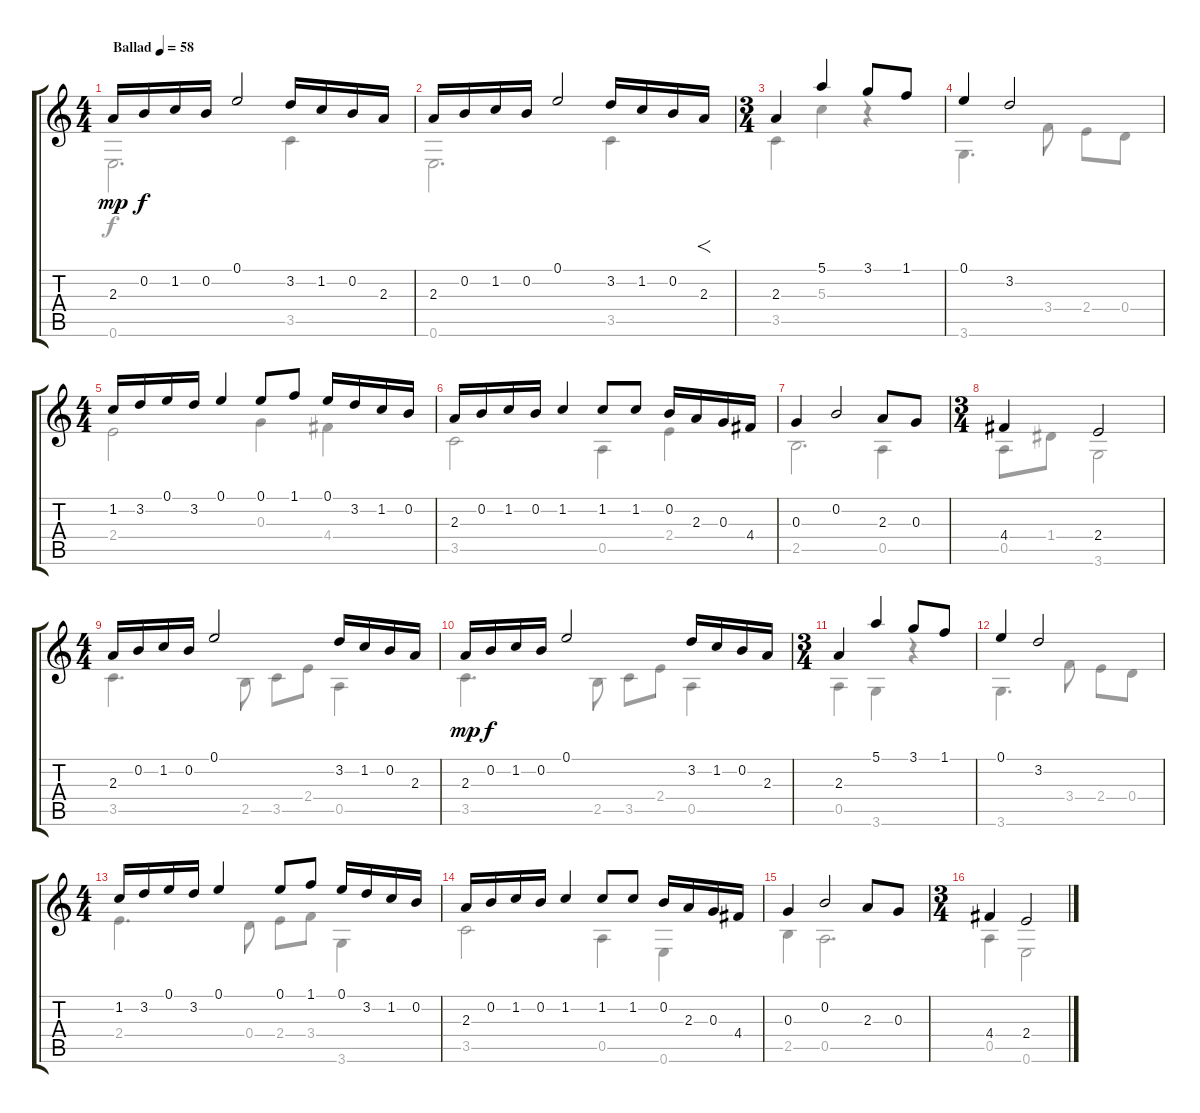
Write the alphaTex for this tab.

\track "" {instrument acousticguitarnylon}
\staff {score tabs}
\tuning (E4 B3 G3 D3 A2 E2) {hide}
\voice
\ts (4 4)
\tempo (58 "Ballad")
\clef g2
\ks c
2.3.16{dy mp instrument acousticguitarnylon beam Up} 0.2.16{dy f beam Up} 1.2.16{beam Up} 0.2.16{beam Up} 0.1.2{beam Up} 3.2.16{beam Up} 1.2.16{beam Up} 0.2.16{beam Up} 2.3.16{beam Up} |
2.3.16{beam Up} 0.2.16{beam Up} 1.2.16{beam Up} 0.2.16{beam Up} 0.1.2{beam Up} 3.2.16{beam Up} 1.2.16{beam Up} 0.2.16{beam Up} 2.3.16{f beam Up} |
\ts (3 4)
2.3.4{beam Up} 5.1.4{beam Up} 3.1.8{beam Up} 1.1.8{beam Up} |
0.1.4{beam Up} 3.2.2{beam Up} |
\ts (4 4)
1.2.16{beam Up} 3.2.16{beam Up} 0.1.16{beam Up} 3.2.16{beam Up} 0.1.4{beam Up} 0.1.8{beam Up} 1.1.8{beam Up beam split} 0.1.16{beam Up} 3.2.16{beam Up} 1.2.16{beam Up} 0.2.16{beam Up} |
2.3.16{beam Up} 0.2.16{beam Up} 1.2.16{beam Up} 0.2.16{beam Up} 1.2.4{beam Up} 1.2.8{beam Up} 1.2.8{beam Up beam split} 0.2.16{beam Up} 2.3.16{beam Up} 0.3.16{beam Up} 4.4.16{beam Up} |
0.3.4 0.2.2{beam Up} 2.3.8 0.3.8 |
\ts (3 4)
4.4.4{beam Up} 2.4.2{beam Up} |
\ts (4 4)
2.3.16{beam Up} 0.2.16{beam Up} 1.2.16{beam Up} 0.2.16{beam Up} 0.1.2{beam Up} 3.2.16{beam Up} 1.2.16{beam Up} 0.2.16{beam Up} 2.3.16{beam Up} |
2.3.16{dy mp beam Up} 0.2.16{dy f beam Up} 1.2.16{beam Up} 0.2.16{beam Up} 0.1.2{beam Up} 3.2.16{beam Up} 1.2.16{beam Up} 0.2.16{beam Up} 2.3.16{beam Up} |
\ts (3 4)
2.3.4{beam Up} 5.1.4{beam Up} 3.1.8{beam Up} 1.1.8{beam Up} |
0.1.4{beam Up} 3.2.2{beam Up} |
\ts (4 4)
1.2.16{beam Up} 3.2.16{beam Up} 0.1.16{beam Up} 3.2.16{beam Up} 0.1.4{beam Up} 0.1.8{beam Up} 1.1.8{beam Up beam split} 0.1.16{beam Up} 3.2.16{beam Up} 1.2.16{beam Up} 0.2.16{beam Up} |
2.3.16{beam Up} 0.2.16{beam Up} 1.2.16{beam Up} 0.2.16{beam Up} 1.2.4{beam Up} 1.2.8{beam Up} 1.2.8{beam Up beam split} 0.2.16{beam Up} 2.3.16{beam Up} 0.3.16{beam Up} 4.4.16{beam Up} |
0.3.4{beam Up} 0.2.2{beam Up} 2.3.8{beam Up} 0.3.8{beam Up} |
\ts (3 4)
4.4.4{beam Up} 2.4.2{beam Up}
\voice
\clef g2
\ottava regular
\simile none
\ks c
0.6.2{d dy f} 3.5.4 |
0.6.2{d} 3.5.4 |
3.5.4 5.3.4 r.4 |
3.6.4{d} 3.4.8 2.4.8 0.4.8 |
2.4.2 0.3.4 4.4.4 |
3.5.2 0.5.4 2.4.4 |
2.5.2{d} 0.5.4 |
0.5.8 1.4.8 3.6.2 |
3.5.4{d} 2.5.8 3.5.8 2.4.8 0.5.4 |
3.5.4{d} 2.5.8 3.5.8 2.4.8 0.5.4 |
0.5.4 3.6.4 r.4 |
3.6.4{d} 3.4.8 2.4.8 0.4.8 |
2.4.4{d} 0.4.8 2.4.8 3.4.8 3.6.4 |
3.5.2 0.5.4 0.6.4 |
2.5.4 0.5.2{d} |
0.5.4 0.6.2
